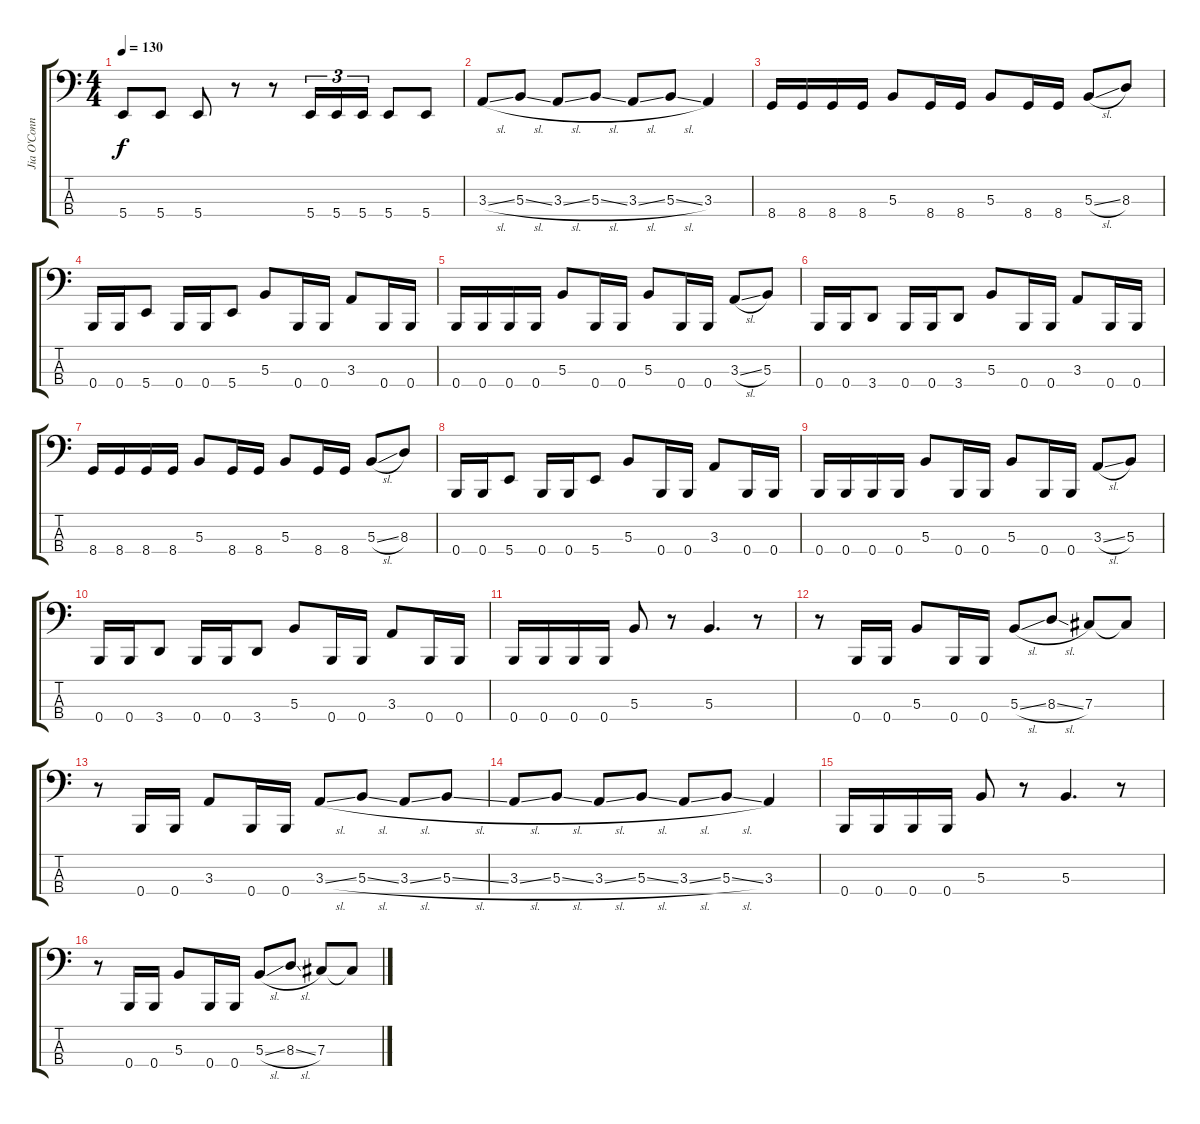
\track ("Jia O'Connor" "Jia O'Conn") {instrument electricbasspick}
\staff {score tabs}
\tuning (E2 B1 Gb1 B0) {hide}
\ts (4 4)
\tempo 130
\clef f4
\ks c
5.4.8{dy f} 5.4.8 5.4.8 r.8 r.8 5.4.16{tu (3 2)} 5.4.16{tu (3 2)} 5.4.16{tu (3 2)} 5.4.8 5.4.8 |
3.3{sl}.8 5.3{sl}.8 3.3{sl}.8 5.3{sl}.8 3.3{sl}.8 5.3{sl}.8 3.3.4 |
8.4.16 8.4.16 8.4.16 8.4.16 5.3.8 8.4.16 8.4.16 5.3.8 8.4.16 8.4.16 5.3{sl}.8 8.3.8 |
0.4.16 0.4.16 5.4.8 0.4.16 0.4.16 5.4.8 5.3.8 0.4.16 0.4.16 3.3.8 0.4.16 0.4.16 |
0.4.16 0.4.16 0.4.16 0.4.16 5.3.8 0.4.16 0.4.16 5.3.8 0.4.16 0.4.16 3.3{sl}.8 5.3.8 |
0.4.16 0.4.16 3.4.8 0.4.16 0.4.16 3.4.8 5.3.8 0.4.16 0.4.16 3.3.8 0.4.16 0.4.16 |
8.4.16 8.4.16 8.4.16 8.4.16 5.3.8 8.4.16 8.4.16 5.3.8 8.4.16 8.4.16 5.3{sl}.8 8.3.8 |
0.4.16 0.4.16 5.4.8 0.4.16 0.4.16 5.4.8 5.3.8 0.4.16 0.4.16 3.3.8 0.4.16 0.4.16 |
0.4.16 0.4.16 0.4.16 0.4.16 5.3.8 0.4.16 0.4.16 5.3.8 0.4.16 0.4.16 3.3{sl}.8 5.3.8 |
0.4.16 0.4.16 3.4.8 0.4.16 0.4.16 3.4.8 5.3.8 0.4.16 0.4.16 3.3.8 0.4.16 0.4.16 |
0.4.16 0.4.16 0.4.16 0.4.16 5.3.8 r.8 5.3.4{d} r.8 |
r.8 0.4.16 0.4.16 5.3.8 0.4.16 0.4.16 5.3{sl}.8 8.3{sl}.8 7.3.8 7.3{t}.8 |
r.8 0.4.16 0.4.16 3.3.8 0.4.16 0.4.16 3.3{sl}.8 5.3{sl}.8 3.3{sl}.8 5.3{sl}.8 |
3.3{sl}.8 5.3{sl}.8 3.3{sl}.8 5.3{sl}.8 3.3{sl}.8 5.3{sl}.8 3.3.4 |
0.4.16 0.4.16 0.4.16 0.4.16 5.3.8 r.8 5.3.4{d} r.8 |
r.8 0.4.16 0.4.16 5.3.8 0.4.16 0.4.16 5.3{sl}.8 8.3{sl}.8 7.3.8 7.3{t}.8
